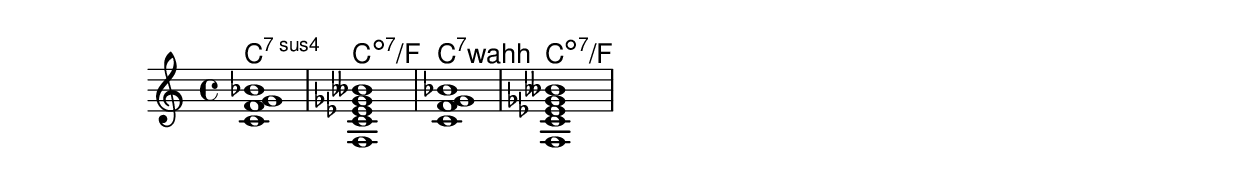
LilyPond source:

\version "2.10.12"

\header { texidoc = "
The property @{chordNameExceptions@} can used to store a list of special notations for specific chords.
" }

% 7sus4 denoted with ^7 wahh
chExceptionMusic = {
  <c f g bes>1-\markup { \super "7" "wahh" }
}

% add to existing exceptions.
chExceptions = #(append
  (sequential-music-to-chord-exceptions chExceptionMusic #t)
  ignatzekExceptions)

theMusic = \chordmode {
  c:7sus4 c:dim7/+f
  \set chordNameExceptions = #chExceptions
  c:7sus4 c:dim7/+f
}

\layout {
  ragged-right = ##t 
}

<< \context ChordNames \theMusic
   \context Voice \theMusic
>>  

